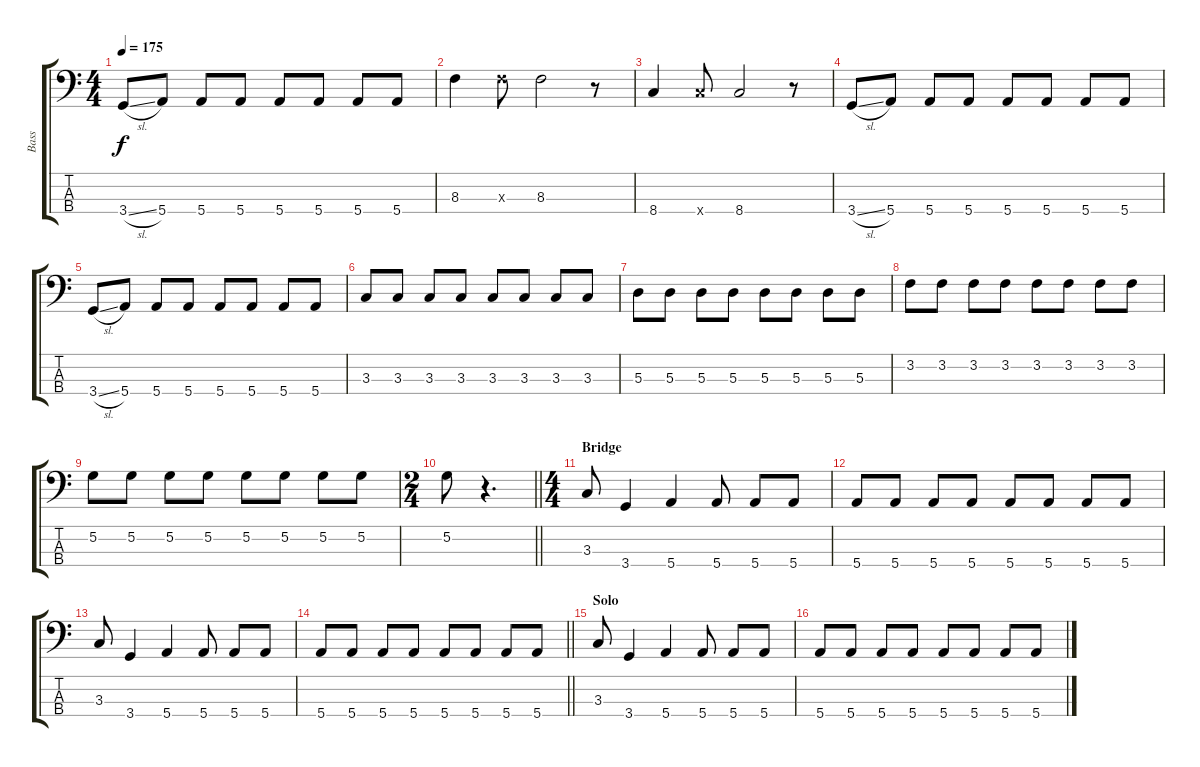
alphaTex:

\track ("Bass" "Bass") {instrument electricbassfinger}
\staff {score tabs}
\tuning (G2 D2 A1 E1) {hide}
\ts (4 4)
\tempo 175
\clef f4
\ks c
3.4{sl}.8{dy f} 5.4.8 5.4.8 5.4.8 5.4.8 5.4.8 5.4.8 5.4.8 |
8.3.4 8.3{x}.8 8.3.2 r.8 |
8.4.4 8.4{x}.8 8.4.2 r.8 |
3.4{sl}.8 5.4.8 5.4.8 5.4.8 5.4.8 5.4.8 5.4.8 5.4.8 |
3.4{sl}.8 5.4.8 5.4.8 5.4.8 5.4.8 5.4.8 5.4.8 5.4.8 |
3.3.8 3.3.8 3.3.8 3.3.8 3.3.8 3.3.8 3.3.8 3.3.8 |
5.3.8 5.3.8 5.3.8 5.3.8 5.3.8 5.3.8 5.3.8 5.3.8 |
3.2.8 3.2.8 3.2.8 3.2.8 3.2.8 3.2.8 3.2.8 3.2.8 |
5.2.8 5.2.8 5.2.8 5.2.8 5.2.8 5.2.8 5.2.8 5.2.8 |
\ts (2 4)
\barLineRight lightlight
5.2.8 r.4{d} |
\ts (4 4)
\section ("" "Bridge")
3.3.8 3.4.4 5.4.4 5.4.8 5.4.8 5.4.8 |
5.4.8 5.4.8 5.4.8 5.4.8 5.4.8 5.4.8 5.4.8 5.4.8 |
3.3.8 3.4.4 5.4.4 5.4.8 5.4.8 5.4.8 |
\barLineRight lightlight
5.4.8 5.4.8 5.4.8 5.4.8 5.4.8 5.4.8 5.4.8 5.4.8 |
\section ("" "Solo")
3.3.8 3.4.4 5.4.4 5.4.8 5.4.8 5.4.8 |
5.4.8 5.4.8 5.4.8 5.4.8 5.4.8 5.4.8 5.4.8 5.4.8
